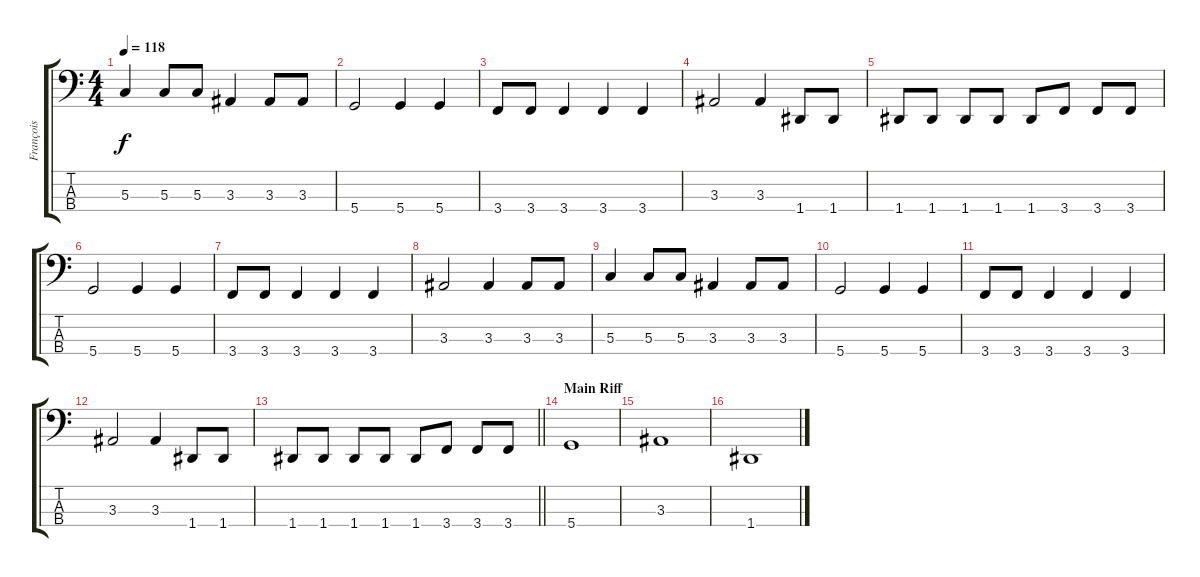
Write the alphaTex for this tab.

\track ("François" "François") {instrument electricbassfinger}
\staff {score tabs}
\tuning (F2 C2 G1 D1) {hide}
\ts (4 4)
\tempo 118
\clef f4
\ks c
5.3.4{dy f} 5.3.8 5.3.8 3.3.4 3.3.8 3.3.8 |
5.4.2 5.4.4 5.4.4 |
3.4.8 3.4.8 3.4.4 3.4.4 3.4.4 |
3.3.2 3.3.4 1.4.8 1.4.8 |
1.4.8 1.4.8 1.4.8 1.4.8 1.4.8 3.4.8 3.4.8 3.4.8 |
5.4.2 5.4.4 5.4.4 |
3.4.8 3.4.8 3.4.4 3.4.4 3.4.4 |
3.3.2 3.3.4 3.3.8 3.3.8 |
5.3.4 5.3.8 5.3.8 3.3.4 3.3.8 3.3.8 |
5.4.2 5.4.4 5.4.4 |
3.4.8 3.4.8 3.4.4 3.4.4 3.4.4 |
3.3.2 3.3.4 1.4.8 1.4.8 |
\barLineRight lightlight
1.4.8 1.4.8 1.4.8 1.4.8 1.4.8 3.4.8 3.4.8 3.4.8 |
\section ("" "Main Riff")
5.4.1 |
3.3.1 |
1.4.1
